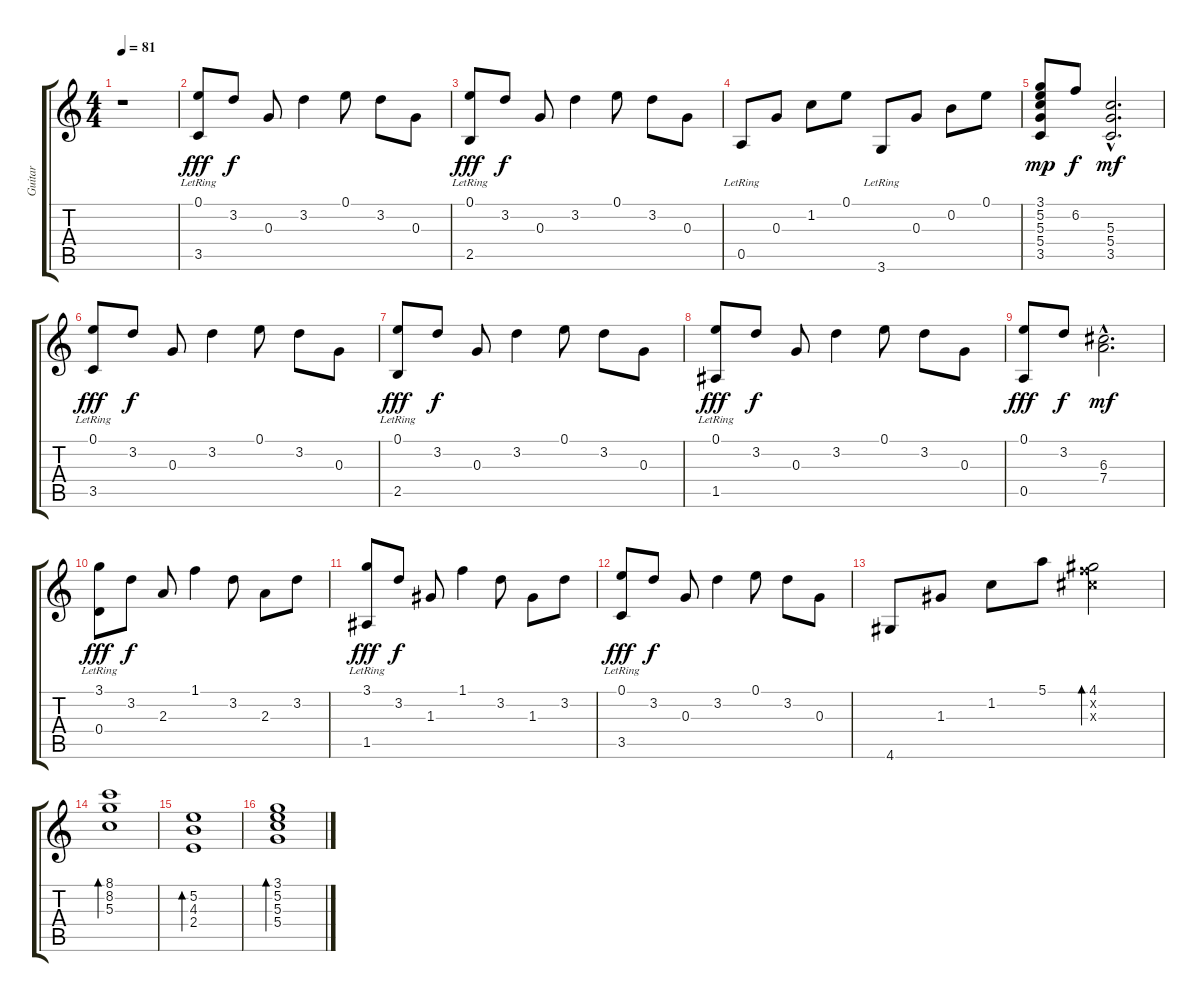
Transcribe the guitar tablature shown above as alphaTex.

\track ("Guitar" "Guitar") {instrument acousticguitarnylon}
\staff {score tabs}
\tuning (E4 B3 G3 D3 A2 E2) {hide}
\ts (4 4)
\tempo 81
\clef g2
\ks c
r.1{dy f} |
(0.1 3.5{lr}).8{dy fff} 3.2.8{dy f} 0.3.8 3.2.4 0.1.8 3.2.8 0.3.8 |
(0.1 2.5{lr}).8{dy fff} 3.2.8{dy f} 0.3.8 3.2.4 0.1.8 3.2.8 0.3.8 |
0.5{lr}.8 0.3.8 1.2.8 0.1.8 3.6{lr}.8 0.3.8 0.2.8 0.1.8 |
(3.1 5.2 5.3 5.4 3.5).8{dy mp} 6.2.8{dy f} (5.3{hac} 5.4{hac} 3.5{hac}).2{d dy mf} |
(0.1 3.5{lr}).8{dy fff} 3.2.8{dy f} 0.3.8 3.2.4 0.1.8 3.2.8 0.3.8 |
(0.1 2.5{lr}).8{dy fff} 3.2.8{dy f} 0.3.8 3.2.4 0.1.8 3.2.8 0.3.8 |
(0.1 1.5{lr}).8{dy fff} 3.2.8{dy f} 0.3.8 3.2.4 0.1.8 3.2.8 0.3.8 |
(0.1 0.5).8{dy fff} 3.2.8{dy f} (6.3{hac} 7.4{hac}).2{d dy mf} |
(3.1 0.4{lr}).8{dy fff} 3.2.8{dy f} 2.3.8 1.1.4 3.2.8 2.3.8 3.2.8 |
(3.1 1.5{lr}).8{dy fff} 3.2.8{dy f} 1.3.8 1.1.4 3.2.8 1.3.8 3.2.8 |
(0.1 3.5{lr}).8{dy fff} 3.2.8{dy f} 0.3.8 3.2.4 0.1.8 3.2.8 0.3.8 |
4.6.8 1.3.8 1.2.8 5.1.8 (4.1 6.2{x} 6.3{x}).2{bd 120} |
(8.1 8.2 5.3).1{bd 240} |
(5.2 4.3 2.4).1{bd 240} |
(3.1 5.2 5.3 5.4).1{bd 240}
